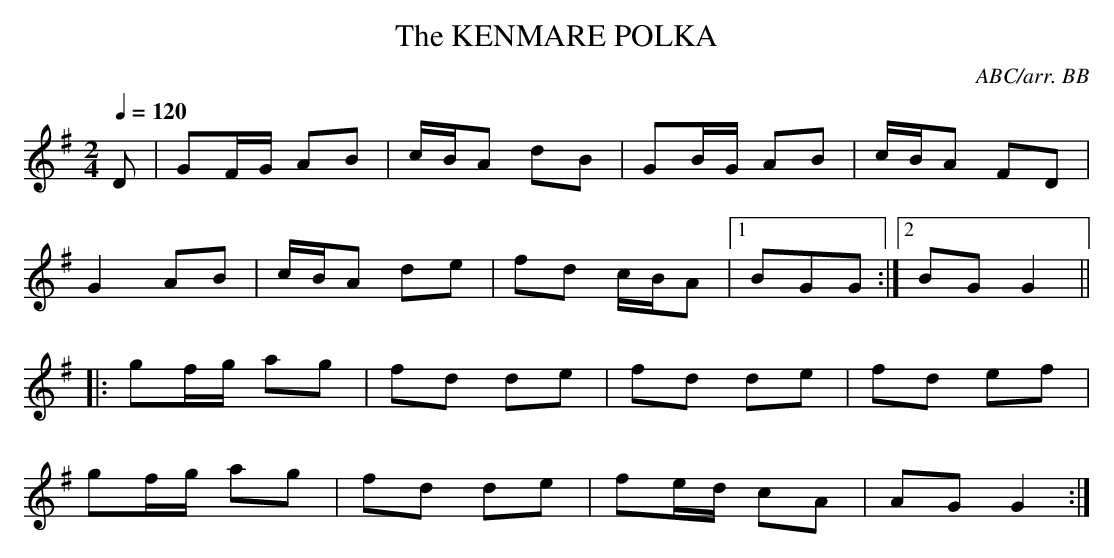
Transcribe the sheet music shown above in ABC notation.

X:1
T:KENMARE POLKA, The
C:ABC/arr. BB
Q:1/4=120
L:1/8
M:2/4
K:G
D| GF/G/ AB|c/B/A dB|GB/G/ AB|c/B/A FD|
G2 AB|c/B/A de|fd c/B/A|1 BGG :|2 BG G2||
|:gf/g/ ag|fd de|fd de|fd ef|
gf/g/ ag|fd de|fe/d/ cA|AG G2 :|
